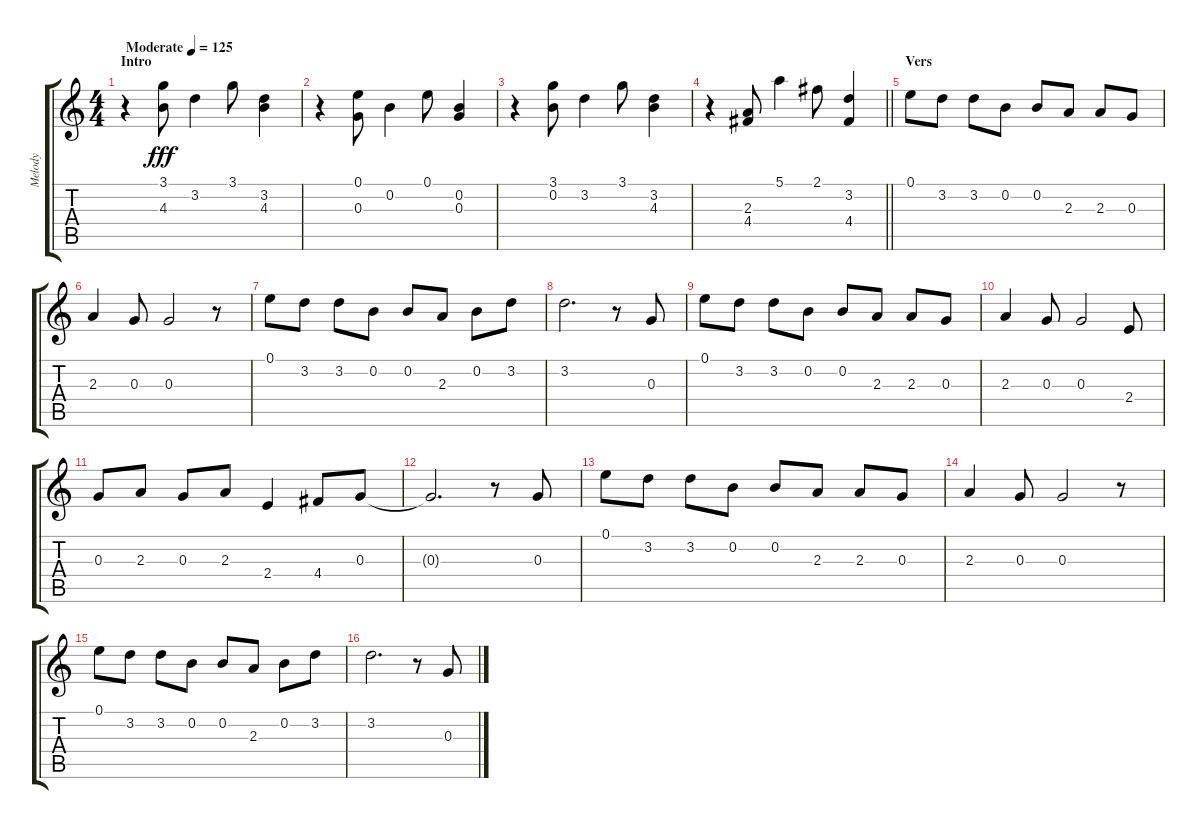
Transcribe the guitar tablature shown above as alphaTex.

\track ("Melody" "Melody") {instrument electricguitarclean}
\staff {score tabs}
\tuning (E4 B3 G3 D3 A2 E2) {hide}
\ts (4 4)
\section ("" "Intro")
\tempo (125 "Moderate")
\clef g2
\ks c
r.4{dy fff instrument electricguitarclean} (3.1 4.3).8 3.2.4 3.1.8 (3.2 4.3).4 |
r.4 (0.1 0.3).8 0.2.4 0.1.8 (0.2 0.3).4 |
r.4 (3.1 0.2).8 3.2.4 3.1.8 (3.2 4.3).4 |
\barLineRight lightlight
r.4 (2.3 4.4).8 5.1.4 2.1.8 (3.2 4.4).4 |
\section ("" "Vers")
0.1.8 3.2.8 3.2.8 0.2.8 0.2.8 2.3.8 2.3.8 0.3.8 |
2.3.4 0.3.8 0.3.2 r.8 |
0.1.8 3.2.8 3.2.8 0.2.8 0.2.8 2.3.8 0.2.8 3.2.8 |
3.2.2{d} r.8 0.3.8 |
0.1.8 3.2.8 3.2.8 0.2.8 0.2.8 2.3.8 2.3.8 0.3.8 |
2.3.4 0.3.8 0.3.2 2.4.8 |
0.3.8 2.3.8 0.3.8 2.3.8 2.4.4 4.4.8 0.3.8 |
0.3{t}.2{d} r.8 0.3.8 |
0.1.8 3.2.8 3.2.8 0.2.8 0.2.8 2.3.8 2.3.8 0.3.8 |
2.3.4 0.3.8 0.3.2 r.8 |
0.1.8 3.2.8 3.2.8 0.2.8 0.2.8 2.3.8 0.2.8 3.2.8 |
3.2.2{d} r.8 0.3.8
